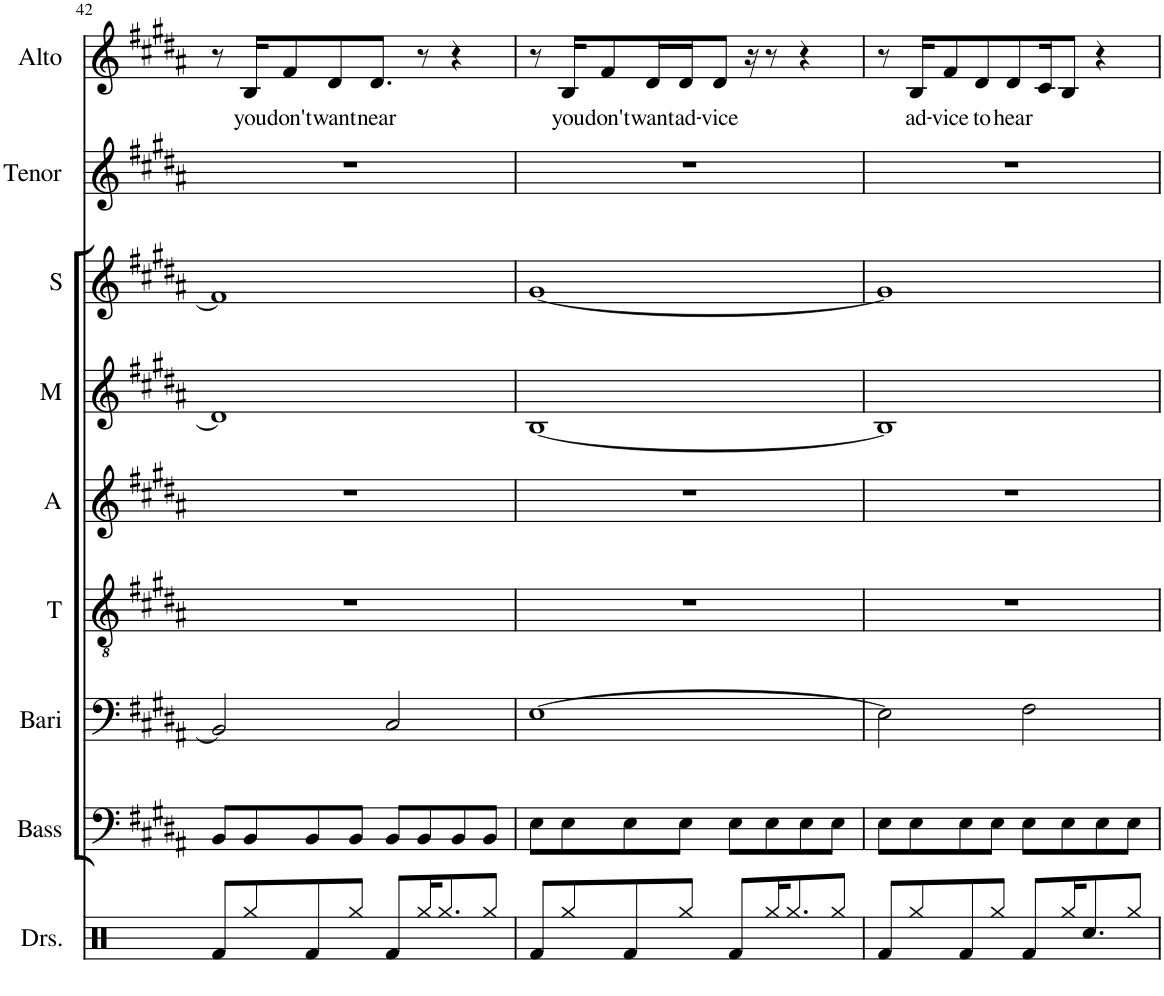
**kern	**kern	**kern	**kern	**kern	**kern	**kern	**kern	**kern	**text
*part9	*part8	*part7	*part6	*part5	*part4	*part3	*part2	*part1	*part1
*staff9	*staff8	*staff7	*staff6	*staff5	*staff4	*staff3	*staff2	*staff1	*staff1
*I"Drumset	*I"Bass	*I"Baritone	*I"Tenor	*I"Alto	*I"Mezzo	*I"Soprano	*I"Tenor	*I"Alto	*
*I'Drs.	*I'Bass	*I'Bari	*I'T	*I'A	*I'M	*I'S	*I'Tenor	*I'Alto	*
!!LO:PB:g=z
*clefX	*clefF4	*clefF4	*clefGv2	*clefG2	*clefG2	*clefG2	*clefG2	*clefG2	*
*k[]	*k[f#c#g#d#a#]	*k[f#c#g#d#a#]	*k[f#c#g#d#a#]	*k[f#c#g#d#a#]	*k[f#c#g#d#a#]	*k[f#c#g#d#a#]	*k[f#c#g#d#a#]	*k[f#c#g#d#a#]	*
*M4/4	*M4/4	*M4/4	*M4/4	*M4/4	*M4/4	*M4/4	*M4/4	*M4/4	*
=42	=42	=42	=42	=42	=42	=42	=42	=42	=42
8Rf/L	8BB/L	2BB/]	1r	1r	1d#]	1f#]	1r	8r	.
!	!	!	!	!	!	!	!	!	!LO:LY:b
8Rgg/	8BB/	.	.	.	.	.	.	16B/KL	you
!	!	!	!	!	!	!	!	!	!LO:LY:b
.	.	.	.	.	.	.	.	8f#/	don't
8Rf/	8BB/	.	.	.	.	.	.	.	.
!	!	!	!	!	!	!	!	!	!LO:LY:b
.	.	.	.	.	.	.	.	8d#/	want
8Rgg/J	8BB/J	.	.	.	.	.	.	.	.
!	!	!	!	!	!	!	!	!	!LO:LY:b
.	.	.	.	.	.	.	.	8.d#/J	near
8Rf/L	8BB/L	2C#/	.	.	.	.	.	.	.
16Rgg/K	8BB/	.	.	.	.	.	.	8r	.
8.Rgg/	.	.	.	.	.	.	.	.	.
.	8BB/	.	.	.	.	.	.	4r	.
8Rgg/J	8BB/J	.	.	.	.	.	.	.	.
=43	=43	=43	=43	=43	=43	=43	=43	=43	=43
8Rf/L	8E\L	[1E	1r	1r	[1B	[1g#	1r	8r	.
!	!	!	!	!	!	!	!	!	!LO:LY:b
8Rgg/	8E\	.	.	.	.	.	.	16B/KL	you
!	!	!	!	!	!	!	!	!	!LO:LY:b
.	.	.	.	.	.	.	.	8f#/	don't
8Rf/	8E\	.	.	.	.	.	.	.	.
!	!	!	!	!	!	!	!	!	!LO:LY:b
.	.	.	.	.	.	.	.	16d#/L	want
!	!	!	!	!	!	!	!	!	!LO:LY:b
8Rgg/J	8E\J	.	.	.	.	.	.	16d#/J	ad-
!	!	!	!	!	!	!	!	!	!LO:LY:b
.	.	.	.	.	.	.	.	8d#/J	-vice
8Rf/L	8E\L	.	.	.	.	.	.	.	.
.	.	.	.	.	.	.	.	16r	.
16Rgg/K	8E\	.	.	.	.	.	.	8r	.
8.Rgg/	.	.	.	.	.	.	.	.	.
.	8E\	.	.	.	.	.	.	4r	.
8Rgg/J	8E\J	.	.	.	.	.	.	.	.
=44	=44	=44	=44	=44	=44	=44	=44	=44	=44
8Rf/L	8E\L	2E\]	1r	1r	1B]	1g#]	1r	8r	.
!	!	!	!	!	!	!	!	!	!LO:LY:b
8Rgg/	8E\	.	.	.	.	.	.	16B/KL	ad-
!	!	!	!	!	!	!	!	!	!LO:LY:b
.	.	.	.	.	.	.	.	8f#/	-vice
8Rf/	8E\	.	.	.	.	.	.	.	.
!	!	!	!	!	!	!	!	!	!LO:LY:b
.	.	.	.	.	.	.	.	8d#/	to
8Rgg/J	8E\J	.	.	.	.	.	.	.	.
!	!	!	!	!	!	!	!	!	!LO:LY:b
.	.	.	.	.	.	.	.	8d#/	hear
8Rf/L	8E\L	2F#\	.	.	.	.	.	.	.
.	.	.	.	.	.	.	.	16c#/K	.
16Rgg/K	8E\	.	.	.	.	.	.	8B/J	.
8.Rcc/	.	.	.	.	.	.	.	.	.
.	8E\	.	.	.	.	.	.	4r	.
8Rgg/J	8E\J	.	.	.	.	.	.	.	.
=	=	=	=	=	=	=	=	=	=
*-	*-	*-	*-	*-	*-	*-	*-	*-	*-
